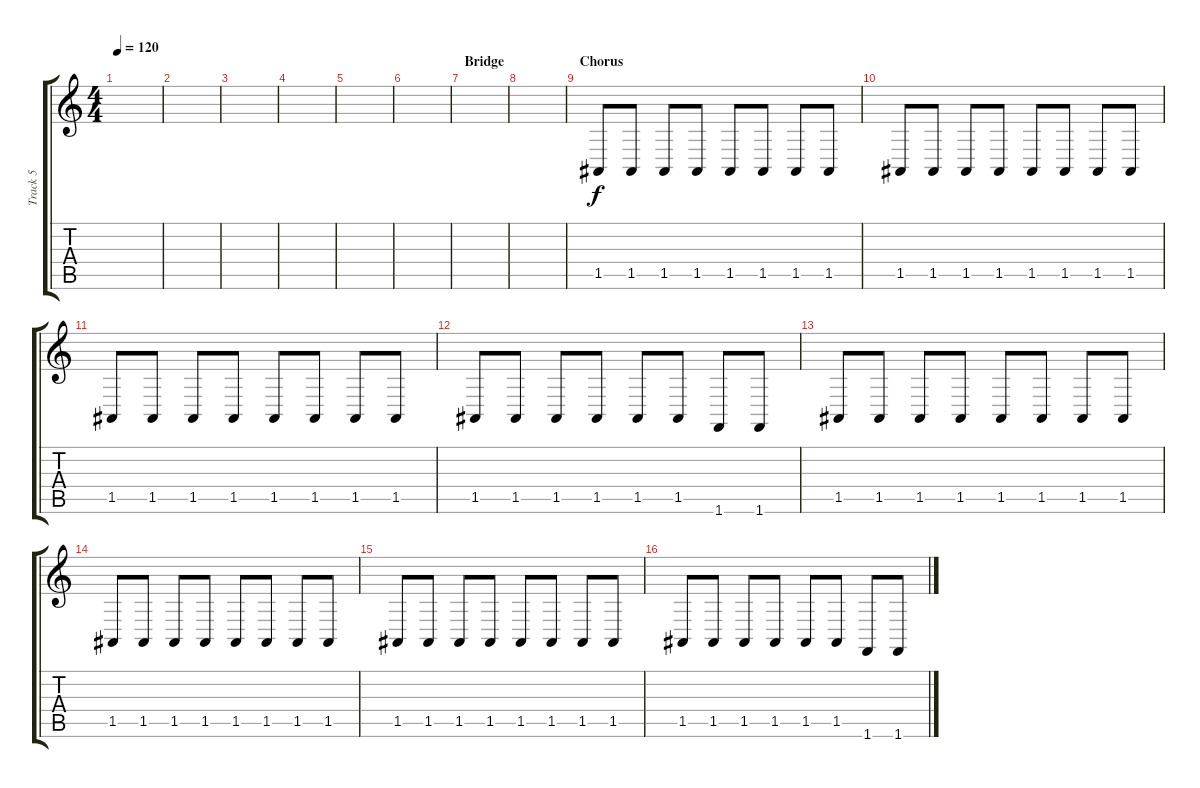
\track ("Track 5" "Track 5") {instrument drawbarorgan}
\staff {score tabs}
\tuning (E4 B3 G3 D3 A2 E2) {hide}
\ts (4 4)
\tempo 120
\clef g2
\ks c
|
|
|
|
|
|
\section ("" "Bridge")
|
|
\section ("" "Chorus")
1.5.8 1.5.8 1.5.8 1.5.8 1.5.8 1.5.8 1.5.8 1.5.8 |
1.5.8 1.5.8 1.5.8 1.5.8 1.5.8 1.5.8 1.5.8 1.5.8 |
1.5.8 1.5.8 1.5.8 1.5.8 1.5.8 1.5.8 1.5.8 1.5.8 |
1.5.8 1.5.8 1.5.8 1.5.8 1.5.8 1.5.8 1.6.8 1.6.8 |
1.5.8 1.5.8 1.5.8 1.5.8 1.5.8 1.5.8 1.5.8 1.5.8 |
1.5.8 1.5.8 1.5.8 1.5.8 1.5.8 1.5.8 1.5.8 1.5.8 |
1.5.8 1.5.8 1.5.8 1.5.8 1.5.8 1.5.8 1.5.8 1.5.8 |
1.5.8 1.5.8 1.5.8 1.5.8 1.5.8 1.5.8 1.6.8 1.6.8
